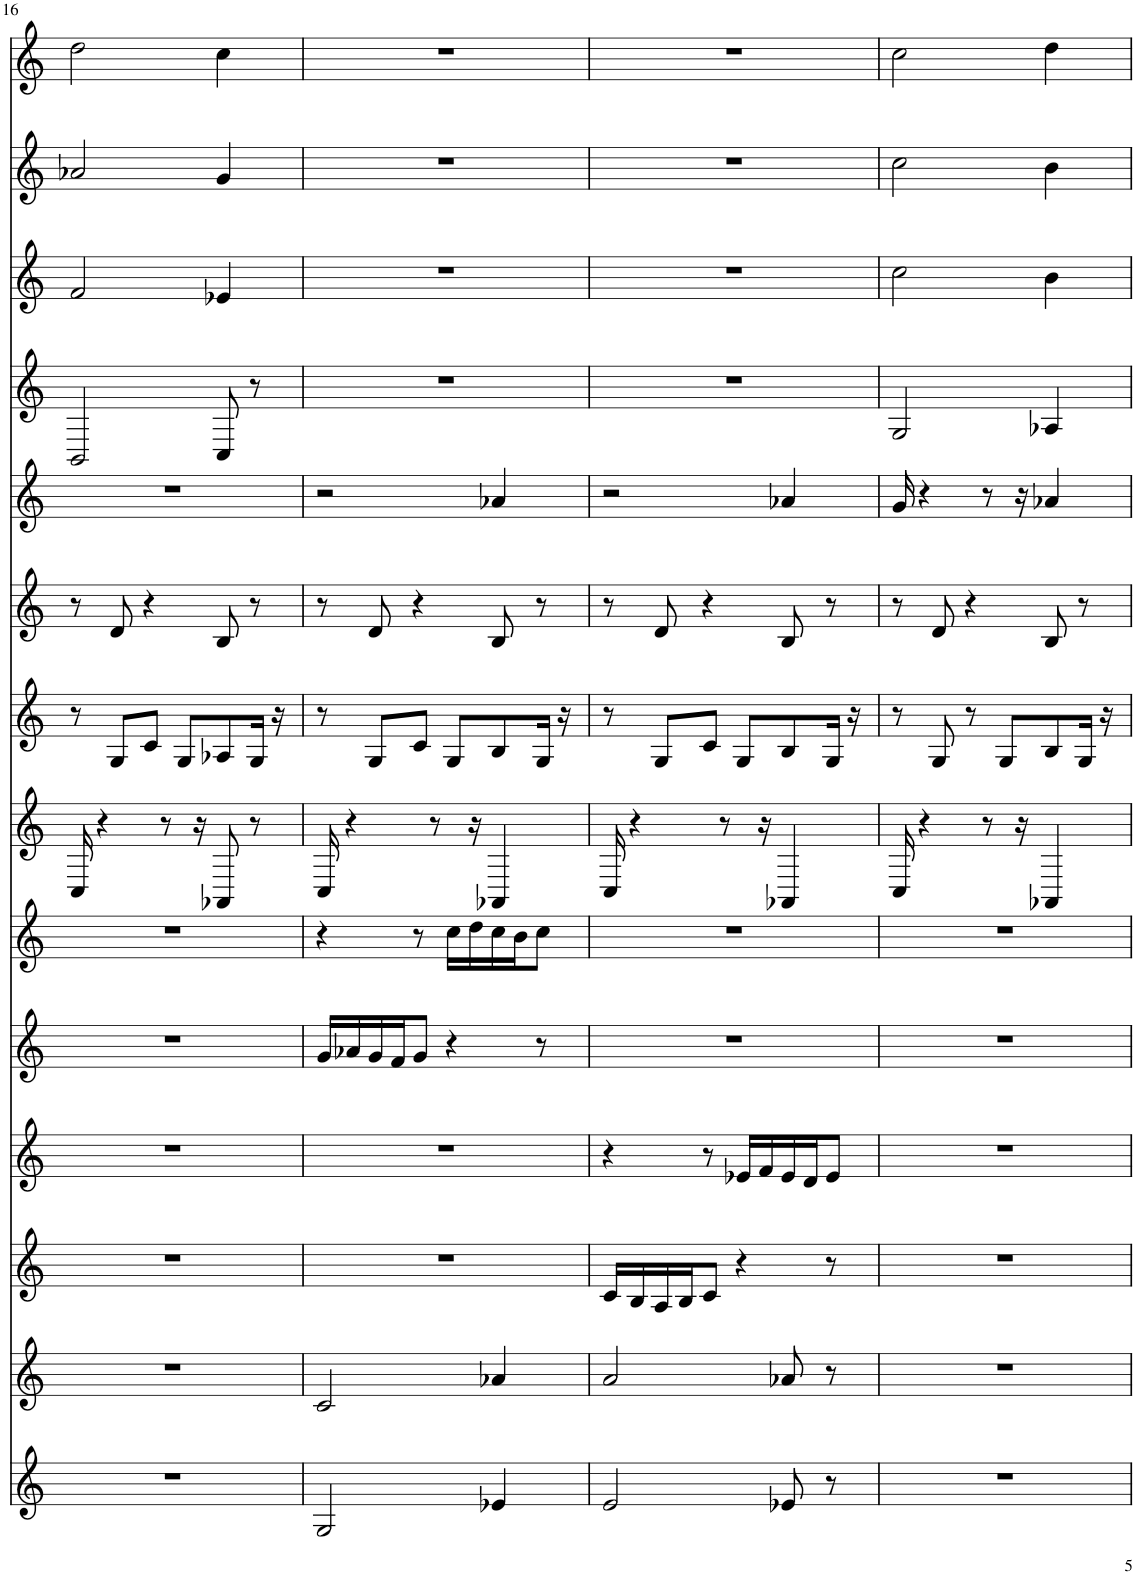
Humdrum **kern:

**kern	**kern	**kern	**kern	**kern	**kern	**kern	**kern	**kern	**kern	**kern	**kern	**kern	**kern
*part14	*part13	*part12	*part11	*part10	*part9	*part8	*part7	*part6	*part5	*part4	*part3	*part2	*part1
*staff14	*staff13	*staff12	*staff11	*staff10	*staff9	*staff8	*staff7	*staff6	*staff5	*staff4	*staff3	*staff2	*staff1
*I"TRACK 15	*I"TRACK 14	*I"TRACK 12	*I"TRACK 11	*I"TRACK 10	*I"TRACK 09	*I"TRACK 08	*I"TRACK 07	*I"TRACK 06	*I"TRACK 05	*I"TRACK 04	*I"TRACK 03	*I"TRACK 02	*I"TRACK 01
!!LO:PB:g=z
*clefG2	*clefG2	*clefG2	*clefG2	*clefG2	*clefG2	*clefG2	*clefG2	*clefG2	*clefG2	*clefG2	*clefG2	*clefG2	*clefG2
*k[]	*k[]	*k[]	*k[]	*k[]	*k[]	*k[]	*k[]	*k[]	*k[]	*k[]	*k[]	*k[]	*k[]
*M6/8	*M6/8	*M6/8	*M6/8	*M6/8	*M6/8	*M6/8	*M6/8	*M6/8	*M6/8	*M6/8	*M6/8	*M6/8	*M6/8
=16	=16	=16	=16	=16	=16	=16	=16	=16	=16	=16	=16	=16	=16
2.r	2.r	2.r	2.r	2.r	2.r	16C/	8r	8r	2.r	2BB/	2f/	2a-X/	2dd\
.	.	.	.	.	.	4r	.	.	.	.	.	.	.
.	.	.	.	.	.	.	8G/L	8d/	.	.	.	.	.
.	.	.	.	.	.	.	8c/J	4r	.	.	.	.	.
.	.	.	.	.	.	8r	.	.	.	.	.	.	.
.	.	.	.	.	.	.	8G/L	.	.	.	.	.	.
.	.	.	.	.	.	16r	.	.	.	.	.	.	.
.	.	.	.	.	.	8AA-X/	8A-X/	8B/	.	8C/	4e-X/	4g/	4cc\
.	.	.	.	.	.	8r	16G/Jk	8r	.	8r	.	.	.
.	.	.	.	.	.	.	16r	.	.	.	.	.	.
=17	=17	=17	=17	=17	=17	=17	=17	=17	=17	=17	=17	=17	=17
2G/	2c/	2.r	2.r	16g/LL	4r	16C/	8r	8r	2r	2.r	2.r	2.r	2.r
.	.	.	.	16a-X/	.	4r	.	.	.	.	.	.	.
.	.	.	.	16g/	.	.	8G/L	8d/	.	.	.	.	.
.	.	.	.	16f/J	.	.	.	.	.	.	.	.	.
.	.	.	.	8g/J	8r	.	8c/J	4r	.	.	.	.	.
.	.	.	.	.	.	8r	.	.	.	.	.	.	.
.	.	.	.	4r	16cc\LL	.	8G/L	.	.	.	.	.	.
.	.	.	.	.	16dd\	16r	.	.	.	.	.	.	.
4e-X/	4a-X/	.	.	.	16cc\	4AA-X/	8B/	8B/	4a-X/	.	.	.	.
.	.	.	.	.	16b\J	.	.	.	.	.	.	.	.
.	.	.	.	8r	8cc\J	.	16G/Jk	8r	.	.	.	.	.
.	.	.	.	.	.	.	16r	.	.	.	.	.	.
=18	=18	=18	=18	=18	=18	=18	=18	=18	=18	=18	=18	=18	=18
2e/	2a/	16c/LL	4r	2.r	2.r	16C/	8r	8r	2r	2.r	2.r	2.r	2.r
.	.	16B/	.	.	.	4r	.	.	.	.	.	.	.
.	.	16A/	.	.	.	.	8G/L	8d/	.	.	.	.	.
.	.	16B/J	.	.	.	.	.	.	.	.	.	.	.
.	.	8c/J	8r	.	.	.	8c/J	4r	.	.	.	.	.
.	.	.	.	.	.	8r	.	.	.	.	.	.	.
.	.	4r	16e-X/LL	.	.	.	8G/L	.	.	.	.	.	.
.	.	.	16f/	.	.	16r	.	.	.	.	.	.	.
8e-X/	8a-X/	.	16e-/	.	.	4AA-X/	8B/	8B/	4a-X/	.	.	.	.
.	.	.	16d/J	.	.	.	.	.	.	.	.	.	.
8r	8r	8r	8e-/J	.	.	.	16G/Jk	8r	.	.	.	.	.
.	.	.	.	.	.	.	16r	.	.	.	.	.	.
=19	=19	=19	=19	=19	=19	=19	=19	=19	=19	=19	=19	=19	=19
2.r	2.r	2.r	2.r	2.r	2.r	16C/	8r	8r	16g/	2G/	2cc\	2cc\	2cc\
.	.	.	.	.	.	4r	.	.	4r	.	.	.	.
.	.	.	.	.	.	.	8G/	8d/	.	.	.	.	.
.	.	.	.	.	.	.	8r	4r	.	.	.	.	.
.	.	.	.	.	.	8r	.	.	8r	.	.	.	.
.	.	.	.	.	.	.	8G/L	.	.	.	.	.	.
.	.	.	.	.	.	16r	.	.	16r	.	.	.	.
.	.	.	.	.	.	4AA-X/	8B/	8B/	4a-X/	4A-X/	4b\	4b\	4dd\
.	.	.	.	.	.	.	16G/Jk	8r	.	.	.	.	.
.	.	.	.	.	.	.	16r	.	.	.	.	.	.
=	=	=	=	=	=	=	=	=	=	=	=	=	=
*-	*-	*-	*-	*-	*-	*-	*-	*-	*-	*-	*-	*-	*-
